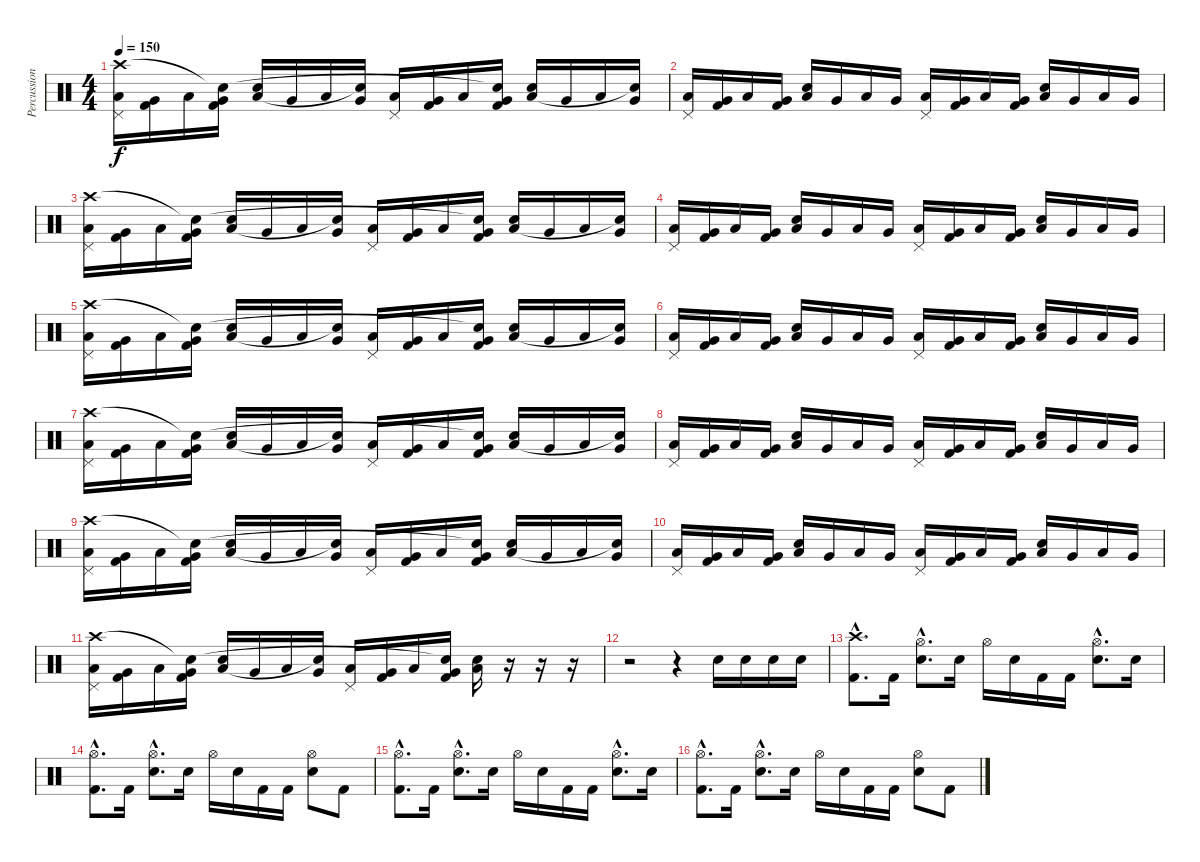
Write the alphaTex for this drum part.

\track ("Percussion" "Percussion") {instrument percussion}
\staff {score}
\articulation defaults
\ts (4 4)
\tempo 150
\clef neutral
\ks c
("Low Tom (hit)" "Pedal Hi-Hat (hit)" "Crash high (hit)").16{dy f} ("Very Low Tom (hit)" "Kick (hit) 2").16 "Low Tom (hit)".16 ("Very Low Tom (hit)" "Kick (hit) 2" "Snare (hit)"{t}).16 ("Electric Snare (hit)" "Low Tom (hit)").16 "Very Low Tom (hit)".16 "Low Tom (hit)".16 ("Very Low Tom (hit)" "Snare (hit)"{t}).16 ("Low Tom (hit)" "Pedal Hi-Hat (hit)").16 ("Very Low Tom (hit)" "Kick (hit) 2").16 "Low Tom (hit)".16 ("Very Low Tom (hit)" "Kick (hit) 2" "Snare (hit)"{t}).16 ("Electric Snare (hit)" "Low Tom (hit)").16 "Very Low Tom (hit)".16 "Low Tom (hit)".16 ("Very Low Tom (hit)" "Snare (hit)"{t}).16 |
("Low Tom (hit)" "Pedal Hi-Hat (hit)").16 ("Very Low Tom (hit)" "Kick (hit) 2").16 "Low Tom (hit)".16 ("Very Low Tom (hit)" "Kick (hit) 2").16 ("Electric Snare (hit)" "Low Tom (hit)").16 "Very Low Tom (hit)".16 "Low Tom (hit)".16 "Very Low Tom (hit)".16 ("Low Tom (hit)" "Pedal Hi-Hat (hit)").16 ("Very Low Tom (hit)" "Kick (hit) 2").16 "Low Tom (hit)".16 ("Very Low Tom (hit)" "Kick (hit) 2").16 ("Electric Snare (hit)" "Low Tom (hit)").16 "Very Low Tom (hit)".16 "Low Tom (hit)".16 "Very Low Tom (hit)".16 |
("Low Tom (hit)" "Pedal Hi-Hat (hit)" "Crash high (hit)").16 ("Very Low Tom (hit)" "Kick (hit) 2").16 "Low Tom (hit)".16 ("Very Low Tom (hit)" "Kick (hit) 2" "Snare (hit)"{t}).16 ("Electric Snare (hit)" "Low Tom (hit)").16 "Very Low Tom (hit)".16 "Low Tom (hit)".16 ("Very Low Tom (hit)" "Snare (hit)"{t}).16 ("Low Tom (hit)" "Pedal Hi-Hat (hit)").16 ("Very Low Tom (hit)" "Kick (hit) 2").16 "Low Tom (hit)".16 ("Very Low Tom (hit)" "Kick (hit) 2" "Snare (hit)"{t}).16 ("Electric Snare (hit)" "Low Tom (hit)").16 "Very Low Tom (hit)".16 "Low Tom (hit)".16 ("Very Low Tom (hit)" "Snare (hit)"{t}).16 |
("Low Tom (hit)" "Pedal Hi-Hat (hit)").16 ("Very Low Tom (hit)" "Kick (hit) 2").16 "Low Tom (hit)".16 ("Very Low Tom (hit)" "Kick (hit) 2").16 ("Electric Snare (hit)" "Low Tom (hit)").16 "Very Low Tom (hit)".16 "Low Tom (hit)".16 "Very Low Tom (hit)".16 ("Low Tom (hit)" "Pedal Hi-Hat (hit)").16 ("Very Low Tom (hit)" "Kick (hit) 2").16 "Low Tom (hit)".16 ("Very Low Tom (hit)" "Kick (hit) 2").16 ("Electric Snare (hit)" "Low Tom (hit)").16 "Very Low Tom (hit)".16 "Low Tom (hit)".16 "Very Low Tom (hit)".16 |
("Low Tom (hit)" "Pedal Hi-Hat (hit)" "Crash high (hit)").16 ("Very Low Tom (hit)" "Kick (hit) 2").16 "Low Tom (hit)".16 ("Very Low Tom (hit)" "Kick (hit) 2" "Snare (hit)"{t}).16 ("Electric Snare (hit)" "Low Tom (hit)").16 "Very Low Tom (hit)".16 "Low Tom (hit)".16 ("Very Low Tom (hit)" "Snare (hit)"{t}).16 ("Low Tom (hit)" "Pedal Hi-Hat (hit)").16 ("Very Low Tom (hit)" "Kick (hit) 2").16 "Low Tom (hit)".16 ("Very Low Tom (hit)" "Kick (hit) 2" "Snare (hit)"{t}).16 ("Electric Snare (hit)" "Low Tom (hit)").16 "Very Low Tom (hit)".16 "Low Tom (hit)".16 ("Very Low Tom (hit)" "Snare (hit)"{t}).16 |
("Low Tom (hit)" "Pedal Hi-Hat (hit)").16 ("Very Low Tom (hit)" "Kick (hit) 2").16 "Low Tom (hit)".16 ("Very Low Tom (hit)" "Kick (hit) 2").16 ("Electric Snare (hit)" "Low Tom (hit)").16 "Very Low Tom (hit)".16 "Low Tom (hit)".16 "Very Low Tom (hit)".16 ("Low Tom (hit)" "Pedal Hi-Hat (hit)").16 ("Very Low Tom (hit)" "Kick (hit) 2").16 "Low Tom (hit)".16 ("Very Low Tom (hit)" "Kick (hit) 2").16 ("Electric Snare (hit)" "Low Tom (hit)").16 "Very Low Tom (hit)".16 "Low Tom (hit)".16 "Very Low Tom (hit)".16 |
("Low Tom (hit)" "Pedal Hi-Hat (hit)" "Crash high (hit)").16 ("Very Low Tom (hit)" "Kick (hit) 2").16 "Low Tom (hit)".16 ("Very Low Tom (hit)" "Kick (hit) 2" "Snare (hit)"{t}).16 ("Electric Snare (hit)" "Low Tom (hit)").16 "Very Low Tom (hit)".16 "Low Tom (hit)".16 ("Very Low Tom (hit)" "Snare (hit)"{t}).16 ("Low Tom (hit)" "Pedal Hi-Hat (hit)").16 ("Very Low Tom (hit)" "Kick (hit) 2").16 "Low Tom (hit)".16 ("Very Low Tom (hit)" "Kick (hit) 2" "Snare (hit)"{t}).16 ("Electric Snare (hit)" "Low Tom (hit)").16 "Very Low Tom (hit)".16 "Low Tom (hit)".16 ("Very Low Tom (hit)" "Snare (hit)"{t}).16 |
("Low Tom (hit)" "Pedal Hi-Hat (hit)").16 ("Very Low Tom (hit)" "Kick (hit) 2").16 "Low Tom (hit)".16 ("Very Low Tom (hit)" "Kick (hit) 2").16 ("Electric Snare (hit)" "Low Tom (hit)").16 "Very Low Tom (hit)".16 "Low Tom (hit)".16 "Very Low Tom (hit)".16 ("Low Tom (hit)" "Pedal Hi-Hat (hit)").16 ("Very Low Tom (hit)" "Kick (hit) 2").16 "Low Tom (hit)".16 ("Very Low Tom (hit)" "Kick (hit) 2").16 ("Electric Snare (hit)" "Low Tom (hit)").16 "Very Low Tom (hit)".16 "Low Tom (hit)".16 "Very Low Tom (hit)".16 |
("Low Tom (hit)" "Pedal Hi-Hat (hit)" "Crash high (hit)").16 ("Very Low Tom (hit)" "Kick (hit) 2").16 "Low Tom (hit)".16 ("Very Low Tom (hit)" "Kick (hit) 2" "Snare (hit)"{t}).16 ("Electric Snare (hit)" "Low Tom (hit)").16 "Very Low Tom (hit)".16 "Low Tom (hit)".16 ("Very Low Tom (hit)" "Snare (hit)"{t}).16 ("Low Tom (hit)" "Pedal Hi-Hat (hit)").16 ("Very Low Tom (hit)" "Kick (hit) 2").16 "Low Tom (hit)".16 ("Very Low Tom (hit)" "Kick (hit) 2" "Snare (hit)"{t}).16 ("Electric Snare (hit)" "Low Tom (hit)").16 "Very Low Tom (hit)".16 "Low Tom (hit)".16 ("Very Low Tom (hit)" "Snare (hit)"{t}).16 |
("Low Tom (hit)" "Pedal Hi-Hat (hit)").16 ("Very Low Tom (hit)" "Kick (hit) 2").16 "Low Tom (hit)".16 ("Very Low Tom (hit)" "Kick (hit) 2").16 ("Electric Snare (hit)" "Low Tom (hit)").16 "Very Low Tom (hit)".16 "Low Tom (hit)".16 "Very Low Tom (hit)".16 ("Low Tom (hit)" "Pedal Hi-Hat (hit)").16 ("Very Low Tom (hit)" "Kick (hit) 2").16 "Low Tom (hit)".16 ("Very Low Tom (hit)" "Kick (hit) 2").16 ("Electric Snare (hit)" "Low Tom (hit)").16 "Very Low Tom (hit)".16 "Low Tom (hit)".16 "Very Low Tom (hit)".16 |
("Low Tom (hit)" "Pedal Hi-Hat (hit)" "Crash high (hit)").16 ("Very Low Tom (hit)" "Kick (hit) 2").16 "Low Tom (hit)".16 ("Very Low Tom (hit)" "Kick (hit) 2" "Snare (hit)"{t}).16 ("Electric Snare (hit)" "Low Tom (hit)").16 "Very Low Tom (hit)".16 "Low Tom (hit)".16 ("Very Low Tom (hit)" "Snare (hit)"{t}).16 ("Low Tom (hit)" "Pedal Hi-Hat (hit)").16 ("Very Low Tom (hit)" "Kick (hit) 2").16 "Low Tom (hit)".16 ("Very Low Tom (hit)" "Kick (hit) 2" "Snare (hit)"{t}).16 ("Electric Snare (hit)" "Low Tom (hit)").16 r.16 r.16 r.16 |
r.2 r.4 "Electric Snare (hit)".16 "Electric Snare (hit)".16 "Electric Snare (hit)".16 "Electric Snare (hit)".16 |
("Kick (hit) 2"{hac} "Crash high (hit)"{hac}).8{d} "Kick (hit) 2".16 ("Electric Snare (hit)"{hac} "Hi-Hat (open)"{hac}).8{d} "Electric Snare (hit)".16 "Hi-Hat (open)".16 "Electric Snare (hit)".16 "Kick (hit) 2".16 "Kick (hit) 2".16 ("Electric Snare (hit)"{hac} "Hi-Hat (open)"{hac}).8{d} "Electric Snare (hit)".16 |
("Kick (hit) 2"{hac} "Hi-Hat (open)"{hac}).8{d} "Kick (hit) 2".16 ("Electric Snare (hit)"{hac} "Hi-Hat (open)"{hac}).8{d} "Electric Snare (hit)".16 "Hi-Hat (open)".16 "Electric Snare (hit)".16 "Kick (hit) 2".16 "Kick (hit) 2".16 ("Electric Snare (hit)" "Hi-Hat (open)").8 "Kick (hit) 2".8 |
("Kick (hit) 2"{hac} "Hi-Hat (open)"{hac}).8{d} "Kick (hit) 2".16 ("Electric Snare (hit)"{hac} "Hi-Hat (open)"{hac}).8{d} "Electric Snare (hit)".16 "Hi-Hat (open)".16 "Electric Snare (hit)".16 "Kick (hit) 2".16 "Kick (hit) 2".16 ("Electric Snare (hit)"{hac} "Hi-Hat (open)"{hac}).8{d} "Electric Snare (hit)".16 |
("Kick (hit) 2"{hac} "Hi-Hat (open)"{hac}).8{d} "Kick (hit) 2".16 ("Electric Snare (hit)"{hac} "Hi-Hat (open)"{hac}).8{d} "Electric Snare (hit)".16 "Hi-Hat (open)".16 "Electric Snare (hit)".16 "Kick (hit) 2".16 "Kick (hit) 2".16 ("Electric Snare (hit)" "Hi-Hat (open)").8 "Kick (hit) 2".8
